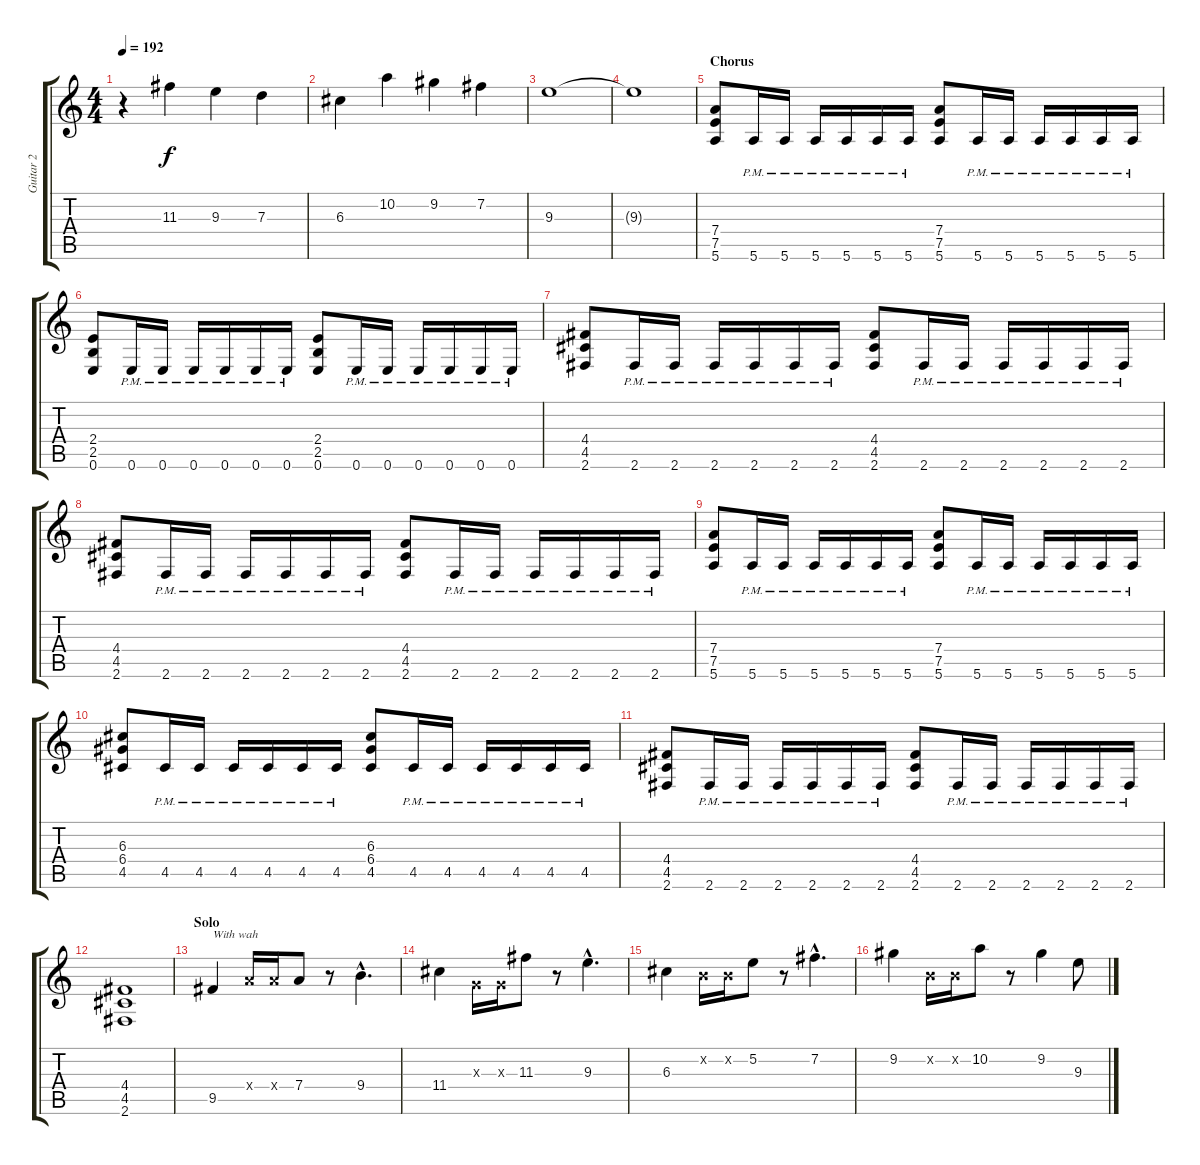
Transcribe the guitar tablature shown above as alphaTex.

\track ("Guitar 2" "Guitar 2") {instrument distortionguitar}
\staff {score tabs}
\tuning (E4 B3 G3 D3 A2 E2) {hide}
\ts (4 4)
\tempo 192
\clef g2
\ks c
r.4{dy f} 11.3.4 9.3.4 7.3.4 |
6.3.4 10.2.4 9.2.4 7.2.4 |
9.3.1 |
9.3{t}.1 |
\section ("" "Chorus")
(7.4 7.5 5.6).8{volume 13} 5.6{pm}.16 5.6{pm}.16 5.6{pm}.16 5.6{pm}.16 5.6{pm}.16 5.6{pm}.16 (7.4 7.5 5.6).8 5.6{pm}.16 5.6{pm}.16 5.6{pm}.16 5.6{pm}.16 5.6{pm}.16 5.6{pm}.16 |
(2.4 2.5 0.6).8 0.6{pm}.16 0.6{pm}.16 0.6{pm}.16 0.6{pm}.16 0.6{pm}.16 0.6{pm}.16 (2.4 2.5 0.6).8 0.6{pm}.16 0.6{pm}.16 0.6{pm}.16 0.6{pm}.16 0.6{pm}.16 0.6{pm}.16 |
(4.4 4.5 2.6).8 2.6{pm}.16 2.6{pm}.16 2.6{pm}.16 2.6{pm}.16 2.6{pm}.16 2.6{pm}.16 (4.4 4.5 2.6).8 2.6{pm}.16 2.6{pm}.16 2.6{pm}.16 2.6{pm}.16 2.6{pm}.16 2.6{pm}.16 |
(4.4 4.5 2.6).8 2.6{pm}.16 2.6{pm}.16 2.6{pm}.16 2.6{pm}.16 2.6{pm}.16 2.6{pm}.16 (4.4 4.5 2.6).8 2.6{pm}.16 2.6{pm}.16 2.6{pm}.16 2.6{pm}.16 2.6{pm}.16 2.6{pm}.16 |
(7.4 7.5 5.6).8 5.6{pm}.16 5.6{pm}.16 5.6{pm}.16 5.6{pm}.16 5.6{pm}.16 5.6{pm}.16 (7.4 7.5 5.6).8 5.6{pm}.16 5.6{pm}.16 5.6{pm}.16 5.6{pm}.16 5.6{pm}.16 5.6{pm}.16 |
(6.3 6.4 4.5).8 4.5{pm}.16 4.5{pm}.16 4.5{pm}.16 4.5{pm}.16 4.5{pm}.16 4.5{pm}.16 (6.3 6.4 4.5).8 4.5{pm}.16 4.5{pm}.16 4.5{pm}.16 4.5{pm}.16 4.5{pm}.16 4.5{pm}.16 |
(4.4 4.5 2.6).8 2.6{pm}.16 2.6{pm}.16 2.6{pm}.16 2.6{pm}.16 2.6{pm}.16 2.6{pm}.16 (4.4 4.5 2.6).8 2.6{pm}.16 2.6{pm}.16 2.6{pm}.16 2.6{pm}.16 2.6{pm}.16 2.6{pm}.16 |
(4.4 4.5 2.6).1 |
\section ("" "Solo")
9.5.4{txt "With wah" volume 16} 7.4{x}.16 7.4{x}.16 7.4.8 r.8 9.4{hac}.4{d} |
11.4.4 0.3{x}.16 0.3{x}.16 11.3.8 r.8 9.3{hac}.4{d} |
6.3.4 0.2{x}.16 0.2{x}.16 5.2.8 r.8 7.2{hac}.4{d} |
9.2.4 0.2{x}.16 0.2{x}.16 10.2.8 r.8 9.2.4 9.3.8
